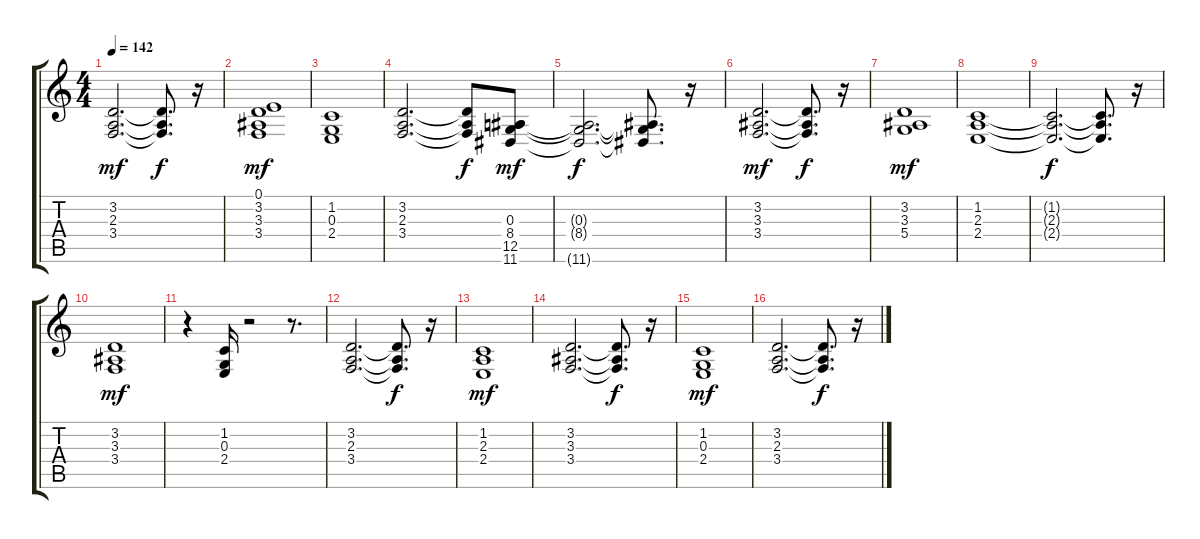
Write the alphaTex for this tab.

\track "" {instrument stringensemble2}
\staff {score tabs}
\tuning (E4 B3 G3 D3 A2 E2) {hide}
\ts (4 4)
\tempo 142
\clef g2
\ks c
(3.2 2.3 3.4).2{d dy mf} (3.2{t} 2.3{t} 3.4{t}).8{d dy f} r.16 |
(0.1 3.2 3.3 3.4).1{dy mf} |
(1.2 0.3 2.4).1 |
(3.2 2.3 3.4).2{d} (3.2{t} 2.3{t} 3.4{t}).8{dy f} (0.3 8.4 12.5 11.6).8{dy mf} |
(0.3{t} 8.4{t} 11.6{t}).2{d dy f} (0.3{t} 8.4{t} 11.6{t}).8{d} r.16 |
(3.2 3.3 3.4).2{d dy mf} (3.2{t} 3.3{t} 3.4{t}).8{d dy f} r.16 |
(3.2 3.3 5.4).1{dy mf} |
(1.2 2.3 2.4).1 |
(1.2{t} 2.3{t} 2.4{t}).2{d dy f} (1.2{t} 2.3{t} 2.4{t}).8{d} r.16 |
(3.2 3.3 3.4).1{dy mf} |
r.4 (1.2 0.3 2.4).16 r.2 r.8{d} |
(3.2 2.3 3.4).2{d} (3.2{t} 2.3{t} 3.4{t}).8{d dy f} r.16 |
(1.2 2.3 2.4).1{dy mf} |
(3.2 3.3 3.4).2{d} (3.2{t} 3.3{t} 3.4{t}).8{d dy f} r.16 |
(1.2 0.3 2.4).1{dy mf} |
(3.2 2.3 3.4).2{d} (3.2{t} 2.3{t} 3.4{t}).8{d dy f} r.16
